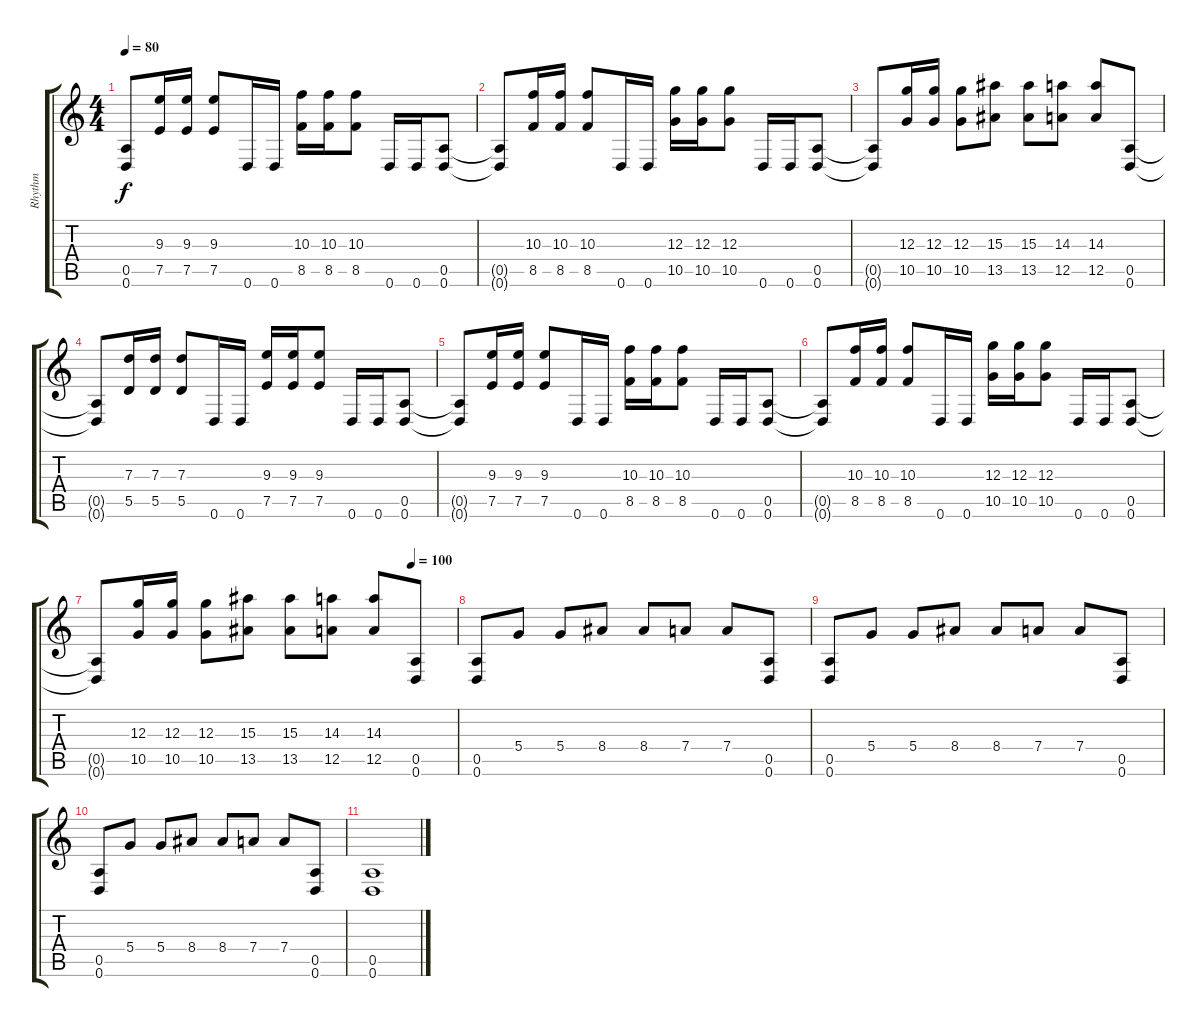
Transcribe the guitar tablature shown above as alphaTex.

\track ("Rhythm" "Rhythm") {instrument distortionguitar bank 1}
\staff {score tabs}
\tuning (E4 B3 G3 D3 A2 D2) {hide}
\ts (4 4)
\tempo 80
\clef g2
\ks c
(0.5{t} 0.6{t}).8{dy f} (9.3 7.5).16 (9.3 7.5).16 (9.3 7.5).8 0.6.16 0.6.16 (10.3 8.5).16 (10.3 8.5).16 (10.3 8.5).8 0.6.16 0.6.16 (0.5 0.6).8 |
(0.5{t} 0.6{t}).8 (10.3 8.5).16 (10.3 8.5).16 (10.3 8.5).8 0.6.16 0.6.16 (12.3 10.5).16 (12.3 10.5).16 (12.3 10.5).8 0.6.16 0.6.16 (0.5 0.6).8 |
(0.5{t} 0.6{t}).8 (12.3 10.5).16 (12.3 10.5).16 (12.3 10.5).8 (15.3 13.5).8 (15.3 13.5).8 (14.3 12.5).8 (14.3 12.5).8 (0.5 0.6).8 |
(0.5{t} 0.6{t}).8 (7.3 5.5).16 (7.3 5.5).16 (7.3 5.5).8 0.6.16 0.6.16 (9.3 7.5).16 (9.3 7.5).16 (9.3 7.5).8 0.6.16 0.6.16 (0.5 0.6).8 |
(0.5{t} 0.6{t}).8 (9.3 7.5).16 (9.3 7.5).16 (9.3 7.5).8 0.6.16 0.6.16 (10.3 8.5).16 (10.3 8.5).16 (10.3 8.5).8 0.6.16 0.6.16 (0.5 0.6).8 |
(0.5{t} 0.6{t}).8 (10.3 8.5).16 (10.3 8.5).16 (10.3 8.5).8 0.6.16 0.6.16 (12.3 10.5).16 (12.3 10.5).16 (12.3 10.5).8 0.6.16 0.6.16 (0.5 0.6).8 |
\tempo (100 0.875)
(0.5{t} 0.6{t}).8 (12.3 10.5).16 (12.3 10.5).16 (12.3 10.5).8 (15.3 13.5).8 (15.3 13.5).8 (14.3 12.5).8 (14.3 12.5).8 (0.5 0.6).8 |
(0.5 0.6).8 5.4.8 5.4.8 8.4.8 8.4.8 7.4.8 7.4.8 (0.5 0.6).8 |
(0.5 0.6).8 5.4.8 5.4.8 8.4.8 8.4.8 7.4.8 7.4.8 (0.5 0.6).8 |
(0.5 0.6).8 5.4.8 5.4.8 8.4.8 8.4.8 7.4.8 7.4.8 (0.5 0.6).8 |
(0.5 0.6).1
